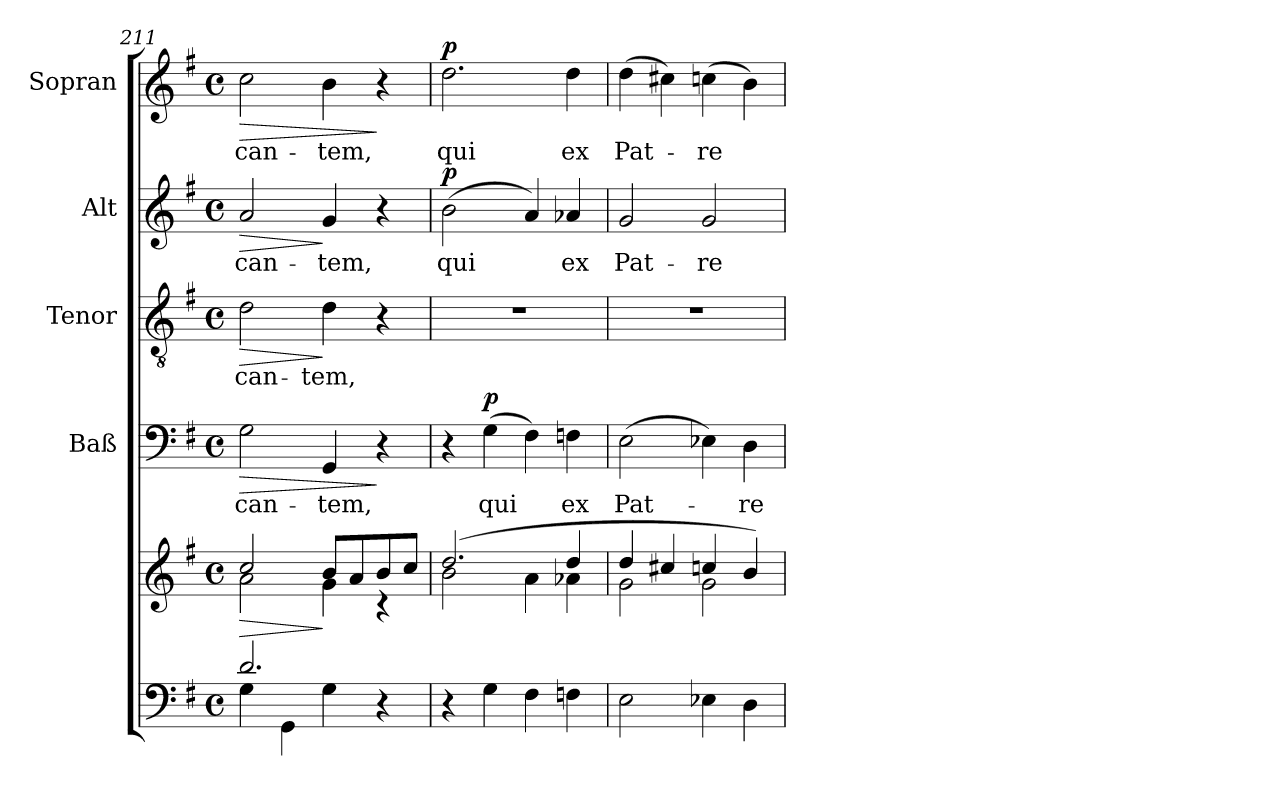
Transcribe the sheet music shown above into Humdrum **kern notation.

**kern	**kern	**dynam	**kern	**text	**dynam	**kern	**text	**dynam	**kern	**text	**dynam	**kern	**text	**dynam
*part5	*part5	*part5	*part4	*part4	*part4	*part3	*part3	*part3	*part2	*part2	*part2	*part1	*part1	*part1
*staff6	*staff5	*staff5/6	*staff4	*staff4	*staff4	*staff3	*staff3	*staff3	*staff2	*staff2	*staff2	*staff1	*staff1	*staff1
*	*	*	*I"Baß	*	*	*I"Tenor	*	*	*I"Alt	*	*	*I"Sopran	*	*
*	*	*	*I'Baß	*	*	*I'Ten	*	*	*I'Alt	*	*	*I'Sop	*	*
*clefF4	*clefG2	*	*clefF4	*	*	*clefGv2	*	*	*clefG2	*	*	*clefG2	*	*
*k[f#]	*k[f#]	*	*k[f#]	*	*	*k[f#]	*	*	*k[f#]	*	*	*k[f#]	*	*
*G:	*G:	*	*G:	*	*	*G:	*	*	*G:	*	*	*G:	*	*
*M4/4	*M4/4	*	*M4/4	*	*	*M4/4	*	*	*M4/4	*	*	*M4/4	*	*
*met(c)	*met(c)	*	*met(c)	*	*	*met(c)	*	*	*met(c)	*	*	*met(c)	*	*
=211	=211	=211	=211	=211	=211	=211	=211	=211	=211	=211	=211	=211	=211	=211
*^	*	*	*	*	*	*	*	*	*	*	*	*	*	*
!	!	!	!LO:HP:b	!	!LO:LY:b	!LO:HP:b	!	!LO:LY:b	!LO:HP:b	!	!LO:LY:b	!LO:HP:b	!	!LO:LY:b	!LO:HP:b
*	*	*^	*	*	*	*	*	*	*	*	*	*	*	*	*
2.d/	4G\	2cc/	2a\	>	2G\	-can-	>	2d\	-can-	>	2a/	-can-	>	2cc\	-can-	>
.	4GG\	.	.	.	.	.	.	.	.	.	.	.	.	.	.	.
!	!	!	!	!	!	!LO:LY:b	!	!	!LO:LY:b	!	!	!LO:LY:b	!	!	!LO:LY:b	!
.	4G\	8b/L	4g\	]	4GG/	-tem,	.	4d\	-tem,	]	4g/	-tem,	]	4b\	-tem,	.
.	.	8a/	.	.	.	.	.	.	.	.	.	.	.	.	.	.
4r	4ryy	8b/	4rc	.	4r	.	]	4r	.	.	4r	.	.	4r	.	]
.	.	8cc/J	.	.	.	.	.	.	.	.	.	.	.	.	.	.
*v	*v	*	*	*	*	*	*	*	*	*	*	*	*	*	*	*
=212	=212	=212	=212	=212	=212	=212	=212	=212	=212	=212	=212	=212	=212	=212	=212
!	!	!	!	!	!	!	!	!	!	!	!LO:LY:b	!LO:DY:a	!	!LO:LY:b	!LO:DY:a
4r	(2.dd/	2b\	.	4r	.	.	1r	.	.	(>2b\	qui	p	2.dd\	qui	p
!	!	!	!	!	!LO:LY:b	!LO:DY:a	!	!	!	!	!	!	!	!	!
4G\	.	.	.	(>4G\	qui	p	.	.	.	.	.	.	.	.	.
4F#\	.	4a\	.	4F#\)	.	.	.	.	.	4a/)	.	.	.	.	.
!	!	!	!	!	!LO:LY:b	!	!	!	!	!	!LO:LY:b	!	!	!LO:LY:b	!
4Fn\	4dd/	4a-X\	.	4Fn\	ex	.	.	.	.	4a-X/	ex	.	4dd\	ex	.
=213	=213	=213	=213	=213	=213	=213	=213	=213	=213	=213	=213	=213	=213	=213	=213
!	!	!	!	!	!LO:LY:b	!	!	!	!	!	!LO:LY:b	!	!	!LO:LY:b	!
2E\	4dd/	2g\	.	(>2E\	Pat-	.	1r	.	.	2g/	Pat-	.	(>4dd\	Pat-	.
.	4cc#X/	.	.	.	.	.	.	.	.	.	.	.	4cc#X\)	.	.
!	!	!	!	!	!	!	!	!	!	!	!LO:LY:b	!	!	!LO:LY:b	!
4E-X\	4ccn/	2g\	.	4E-X\)	.	.	.	.	.	2g/	-re	.	(>4ccn\	-re	.
!	!	!	!	!	!LO:LY:b	!	!	!	!	!	!	!	!	!	!
4D\	4b/)	.	.	4D\	-re	.	.	.	.	.	.	.	4b\)	.	.
*	*v	*v	*	*	*	*	*	*	*	*	*	*	*	*	*
=	=	=	=	=	=	=	=	=	=	=	=	=	=	=
*-	*-	*-	*-	*-	*-	*-	*-	*-	*-	*-	*-	*-	*-	*-
